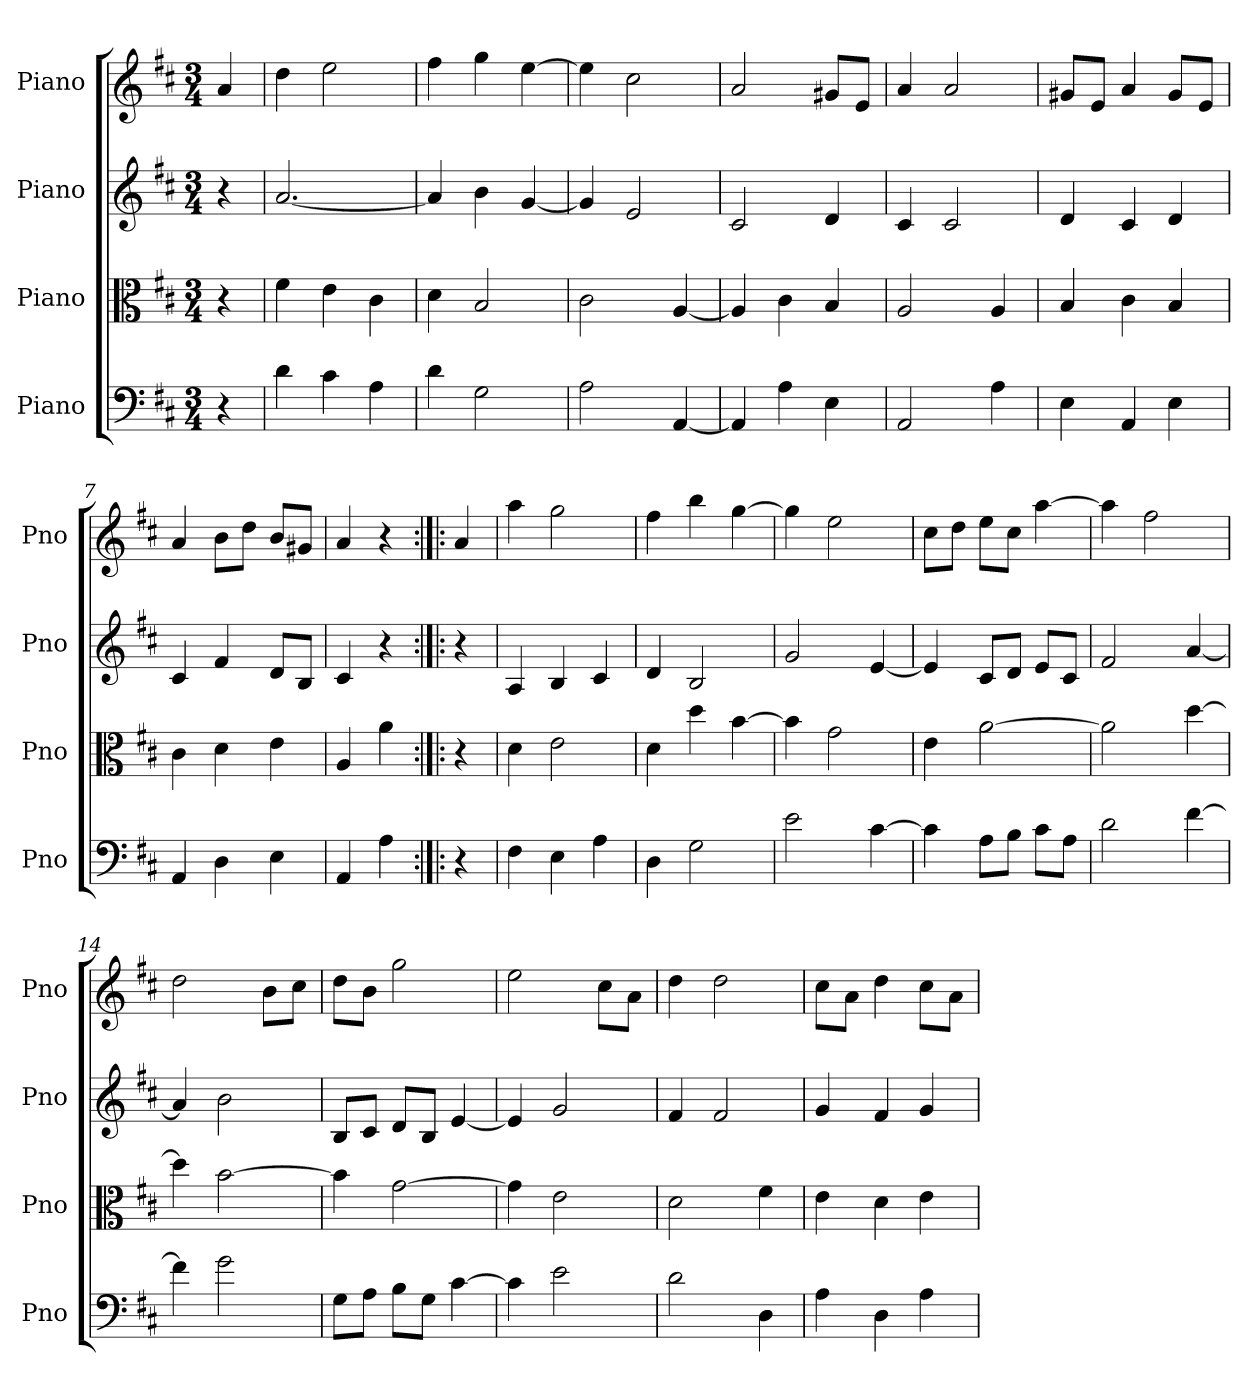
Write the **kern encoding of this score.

**kern	**kern	**kern	**kern
*part4	*part3	*part2	*part1
*staff4	*staff3	*staff2	*staff1
*I"Piano	*I"Piano	*I"Piano	*I"Piano
*I'Pno	*I'Pno	*I'Pno	*I'Pno
*clefF4	*clefC3	*clefG2	*clefG2
*k[f#c#]	*k[f#c#]	*k[f#c#]	*k[f#c#]
*M3/4	*M3/4	*M3/4	*M3/4
=	=	=	=
4r	4r	4r	4a/
=1	=1	=1	=1
4d\	4f#\	[2.a/	4dd\
4c#\	4e\	.	2ee\
4A\	4c#\	.	.
=2	=2	=2	=2
4d\	4d\	4a/]	4ff#\
2G\	2B/	4b\	4gg\
.	.	[4g/	[4ee\
=3	=3	=3	=3
2A\	2c#\	4g/]	4ee\]
.	.	2e/	2cc#\
[4AA/	[4A/	.	.
=4	=4	=4	=4
4AA/]	4A/]	2c#/	2a/
4A\	4c#\	.	.
4E\	4B/	4d/	8g#X/L
.	.	.	8e/J
=5	=5	=5	=5
2AA/	2A/	4c#/	4a/
.	.	2c#/	2a/
4A\	4A/	.	.
=6	=6	=6	=6
4E\	4B/	4d/	8g#X/L
.	.	.	8e/J
4AA/	4c#\	4c#/	4a/
4E\	4B/	4d/	8g#/L
.	.	.	8e/J
=7	=7	=7	=7
4AA/	4c#\	4c#/	4a/
4D\	4d\	4f#/	8b\L
.	.	.	8dd\J
4E\	4e\	8d/L	8b/L
.	.	8B/J	8g#X/J
=8	=8	=8	=8
4AA/	4A/	4c#/	4a/
4A\	4a\	4r	4r
!!LO:LB:g=z
=8X1:|!|:	=8X1:|!|:	=8X1:|!|:	=8X1:|!|:
4r	4r	4r	4a/
=9	=9	=9	=9
4F#\	4d\	4A/	4aa\
4E\	2e\	4B/	2gg\
4A\	.	4c#/	.
=10	=10	=10	=10
4D\	4d\	4d/	4ff#\
2G\	4dd\	2B/	4bb\
.	[4b\	.	[4gg\
=11	=11	=11	=11
2e\	4b\]	2g/	4gg\]
.	2g\	.	2ee\
[4c#\	.	[4e/	.
=12	=12	=12	=12
4c#\]	4e\	4e/]	8cc#\L
.	.	.	8dd\J
8A\L	[2a\	8c#/L	8ee\L
8B\J	.	8d/J	8cc#\J
8c#\L	.	8e/L	[4aa\
8A\J	.	8c#/J	.
=13	=13	=13	=13
2d\	2a\]	2f#/	4aa\]
.	.	.	2ff#\
[4f#\	[4dd\	[4a/	.
=14	=14	=14	=14
4f#\]	4dd\]	4a/]	2dd\
2g\	[2b\	2b\	.
.	.	.	8b\L
.	.	.	8cc#\J
=15	=15	=15	=15
8G\L	4b\]	8B/L	8dd\L
8A\J	.	8c#/J	8b\J
8B\L	[2g\	8d/L	2gg\
8G\J	.	8B/J	.
[4c#\	.	[4e/	.
=16	=16	=16	=16
4c#\]	4g\]	4e/]	2ee\
2e\	2e\	2g/	.
.	.	.	8cc#\L
.	.	.	8a\J
!!LO:LB:g=z
=17	=17	=17	=17
2d\	2d\	4f#/	4dd\
.	.	2f#/	2dd\
4D\	4f#\	.	.
=18	=18	=18	=18
4A\	4e\	4g/	8cc#\L
.	.	.	8a\J
4D\	4d\	4f#/	4dd\
4A\	4e\	4g/	8cc#\L
.	.	.	8a\J
=	=	=	=
*-	*-	*-	*-
